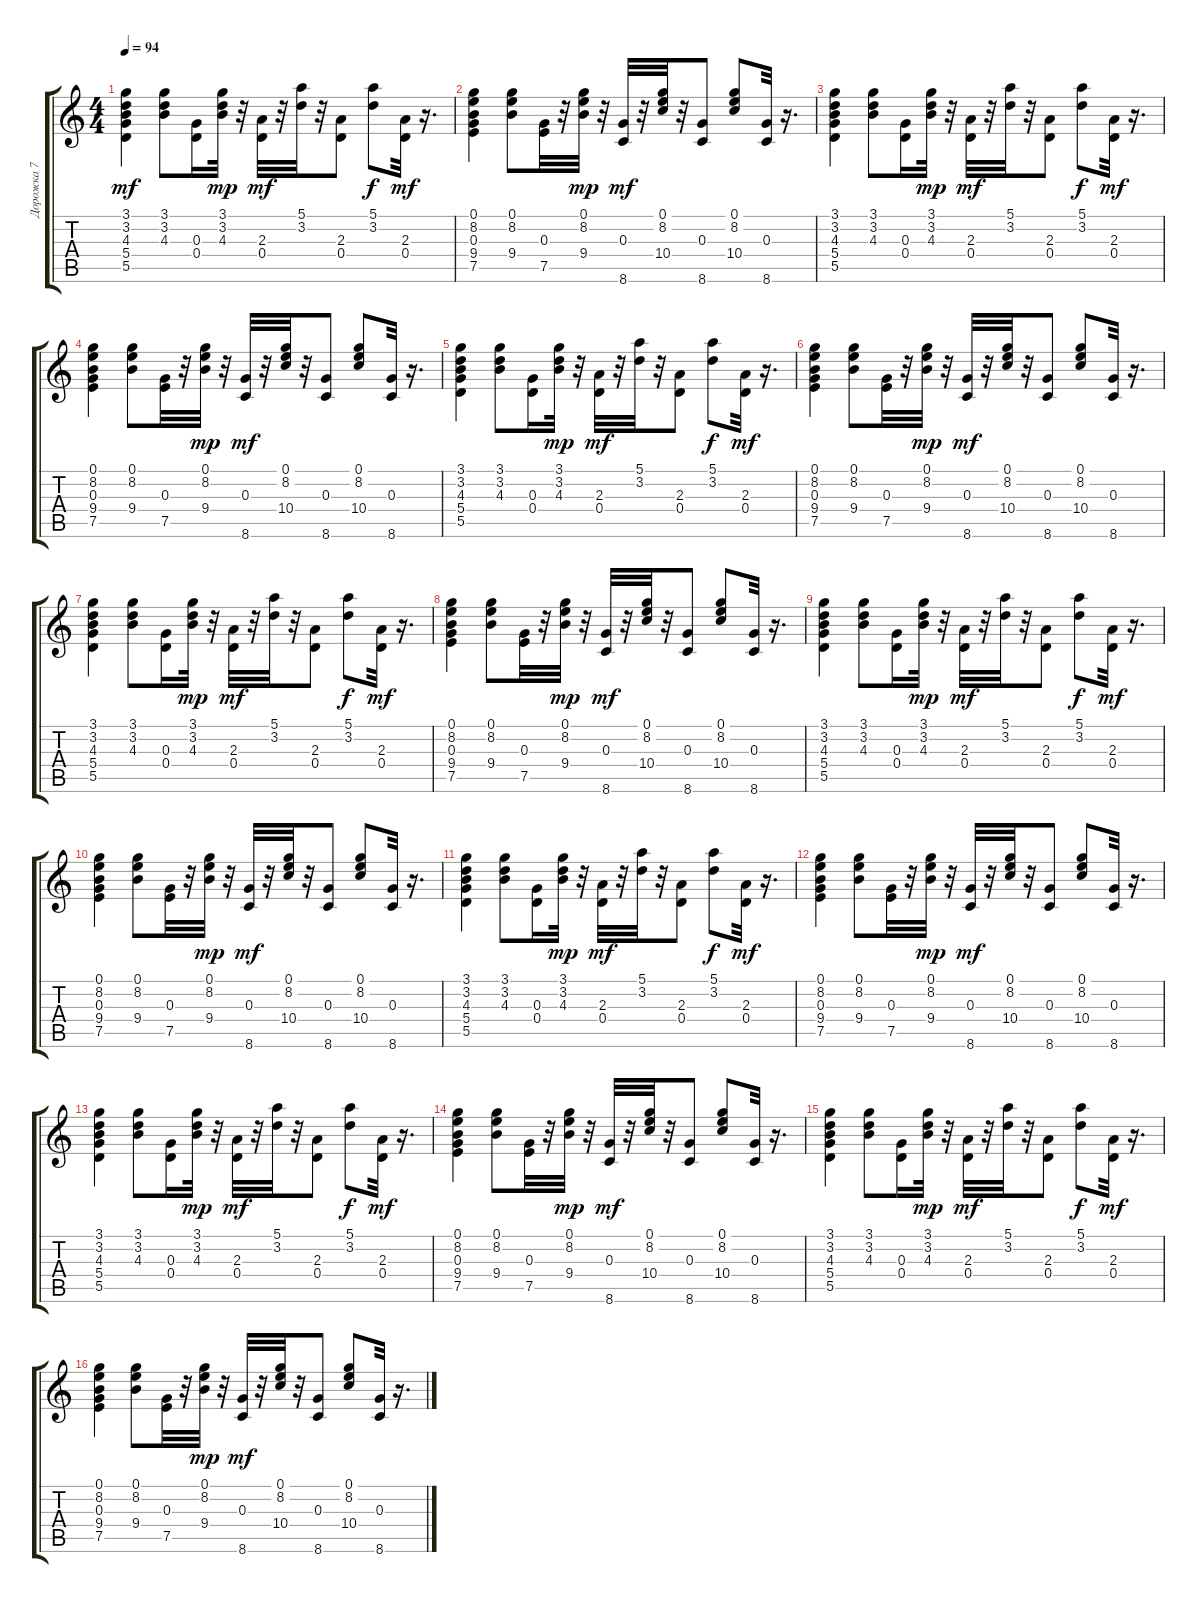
\track ("Дорожка 7" "Дорожка 7") {instrument acousticguitarsteel}
\staff {score tabs}
\tuning (E4 B3 G3 D3 A2 E2) {hide}
\ts (4 4)
\tempo 94
\clef g2
\ks c
(3.1 3.2 4.3 5.4 5.5).4{dy mf} (3.1 3.2 4.3).8 (0.3 0.4).16 (3.1 3.2 4.3).32{dy mp} r.32 (2.3 0.4).32{dy mf} r.32 (5.1 3.2).32 r.32 (2.3 0.4).8 (5.1 3.2).8{dy f} (2.3 0.4).32{dy mf} r.16{d} |
(0.1 8.2 0.3 9.4 7.5).4 (0.1 8.2 9.4).8 (0.3 7.5).32 r.32 (0.1 8.2 9.4).32{dy mp} r.32 (0.3 8.6).32{dy mf} r.32 (0.1 8.2 10.4).32 r.32 (0.3 8.6).8 (0.1 8.2 10.4).8 (0.3 8.6).32 r.16{d} |
(3.1 3.2 4.3 5.4 5.5).4 (3.1 3.2 4.3).8 (0.3 0.4).16 (3.1 3.2 4.3).32{dy mp} r.32 (2.3 0.4).32{dy mf} r.32 (5.1 3.2).32 r.32 (2.3 0.4).8 (5.1 3.2).8{dy f} (2.3 0.4).32{dy mf} r.16{d} |
(0.1 8.2 0.3 9.4 7.5).4 (0.1 8.2 9.4).8 (0.3 7.5).32 r.32 (0.1 8.2 9.4).32{dy mp} r.32 (0.3 8.6).32{dy mf} r.32 (0.1 8.2 10.4).32 r.32 (0.3 8.6).8 (0.1 8.2 10.4).8 (0.3 8.6).32 r.16{d} |
(3.1 3.2 4.3 5.4 5.5).4 (3.1 3.2 4.3).8 (0.3 0.4).16 (3.1 3.2 4.3).32{dy mp} r.32 (2.3 0.4).32{dy mf} r.32 (5.1 3.2).32 r.32 (2.3 0.4).8 (5.1 3.2).8{dy f} (2.3 0.4).32{dy mf} r.16{d} |
(0.1 8.2 0.3 9.4 7.5).4 (0.1 8.2 9.4).8 (0.3 7.5).32 r.32 (0.1 8.2 9.4).32{dy mp} r.32 (0.3 8.6).32{dy mf} r.32 (0.1 8.2 10.4).32 r.32 (0.3 8.6).8 (0.1 8.2 10.4).8 (0.3 8.6).32 r.16{d} |
(3.1 3.2 4.3 5.4 5.5).4 (3.1 3.2 4.3).8 (0.3 0.4).16 (3.1 3.2 4.3).32{dy mp} r.32 (2.3 0.4).32{dy mf} r.32 (5.1 3.2).32 r.32 (2.3 0.4).8 (5.1 3.2).8{dy f} (2.3 0.4).32{dy mf} r.16{d} |
(0.1 8.2 0.3 9.4 7.5).4 (0.1 8.2 9.4).8 (0.3 7.5).32 r.32 (0.1 8.2 9.4).32{dy mp} r.32 (0.3 8.6).32{dy mf} r.32 (0.1 8.2 10.4).32 r.32 (0.3 8.6).8 (0.1 8.2 10.4).8 (0.3 8.6).32 r.16{d} |
(3.1 3.2 4.3 5.4 5.5).4 (3.1 3.2 4.3).8 (0.3 0.4).16 (3.1 3.2 4.3).32{dy mp} r.32 (2.3 0.4).32{dy mf} r.32 (5.1 3.2).32 r.32 (2.3 0.4).8 (5.1 3.2).8{dy f} (2.3 0.4).32{dy mf} r.16{d} |
(0.1 8.2 0.3 9.4 7.5).4 (0.1 8.2 9.4).8 (0.3 7.5).32 r.32 (0.1 8.2 9.4).32{dy mp} r.32 (0.3 8.6).32{dy mf} r.32 (0.1 8.2 10.4).32 r.32 (0.3 8.6).8 (0.1 8.2 10.4).8 (0.3 8.6).32 r.16{d} |
(3.1 3.2 4.3 5.4 5.5).4 (3.1 3.2 4.3).8 (0.3 0.4).16 (3.1 3.2 4.3).32{dy mp} r.32 (2.3 0.4).32{dy mf} r.32 (5.1 3.2).32 r.32 (2.3 0.4).8 (5.1 3.2).8{dy f} (2.3 0.4).32{dy mf} r.16{d} |
(0.1 8.2 0.3 9.4 7.5).4 (0.1 8.2 9.4).8 (0.3 7.5).32 r.32 (0.1 8.2 9.4).32{dy mp} r.32 (0.3 8.6).32{dy mf} r.32 (0.1 8.2 10.4).32 r.32 (0.3 8.6).8 (0.1 8.2 10.4).8 (0.3 8.6).32 r.16{d} |
(3.1 3.2 4.3 5.4 5.5).4 (3.1 3.2 4.3).8 (0.3 0.4).16 (3.1 3.2 4.3).32{dy mp} r.32 (2.3 0.4).32{dy mf} r.32 (5.1 3.2).32 r.32 (2.3 0.4).8 (5.1 3.2).8{dy f} (2.3 0.4).32{dy mf} r.16{d} |
(0.1 8.2 0.3 9.4 7.5).4 (0.1 8.2 9.4).8 (0.3 7.5).32 r.32 (0.1 8.2 9.4).32{dy mp} r.32 (0.3 8.6).32{dy mf} r.32 (0.1 8.2 10.4).32 r.32 (0.3 8.6).8 (0.1 8.2 10.4).8 (0.3 8.6).32 r.16{d} |
(3.1 3.2 4.3 5.4 5.5).4 (3.1 3.2 4.3).8 (0.3 0.4).16 (3.1 3.2 4.3).32{dy mp} r.32 (2.3 0.4).32{dy mf} r.32 (5.1 3.2).32 r.32 (2.3 0.4).8 (5.1 3.2).8{dy f} (2.3 0.4).32{dy mf} r.16{d} |
(0.1 8.2 0.3 9.4 7.5).4 (0.1 8.2 9.4).8 (0.3 7.5).32 r.32 (0.1 8.2 9.4).32{dy mp} r.32 (0.3 8.6).32{dy mf} r.32 (0.1 8.2 10.4).32 r.32 (0.3 8.6).8 (0.1 8.2 10.4).8 (0.3 8.6).32 r.16{d}
